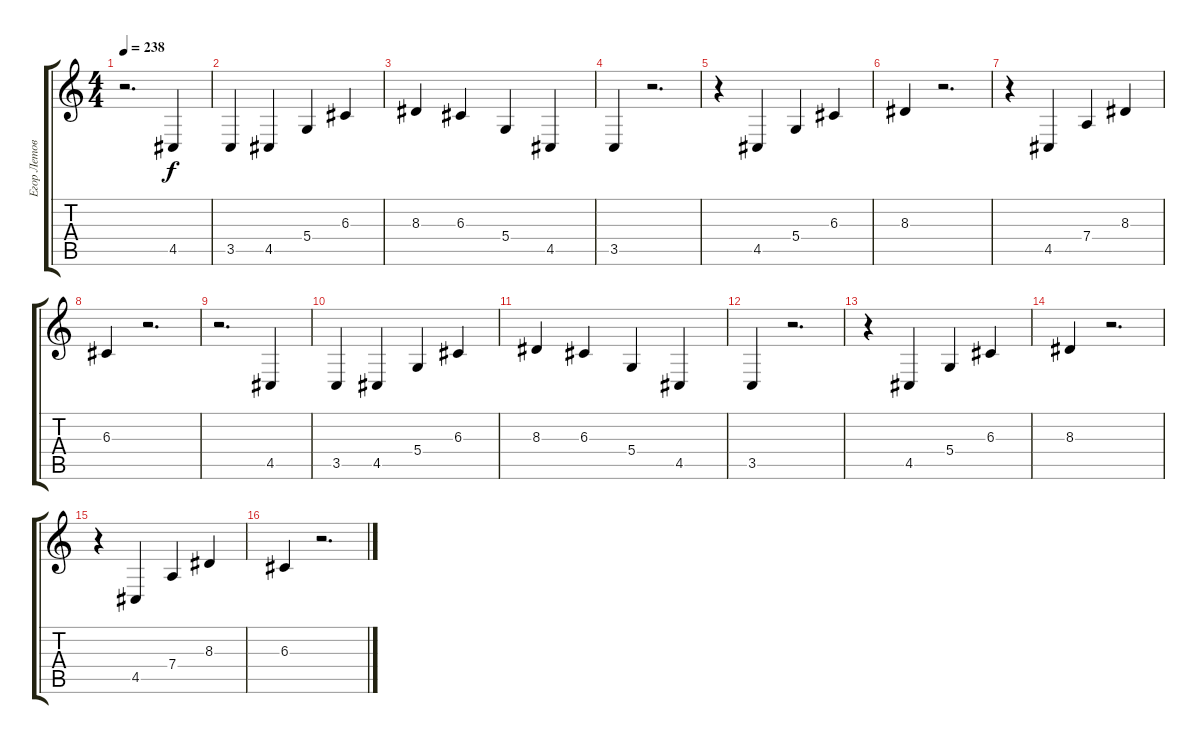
\track ("Егор Летов (Вокал)" "Егор Летов") {instrument tenorsax}
\staff {score tabs}
\tuning (E4 B3 G3 D3 A2 E2) {hide}
\ts (4 4)
\tempo 238
\clef g2
\ks c
r.2{d dy f} 4.5.4 |
3.5.4 4.5.4 5.4.4 6.3.4 |
8.3.4 6.3.4 5.4.4 4.5.4 |
3.5.4 r.2{d} |
r.4 4.5.4 5.4.4 6.3.4 |
8.3.4 r.2{d} |
r.4 4.5.4 7.4.4 8.3.4 |
6.3.4 r.2{d} |
r.2{d} 4.5.4 |
3.5.4 4.5.4 5.4.4 6.3.4 |
8.3.4 6.3.4 5.4.4 4.5.4 |
3.5.4 r.2{d} |
r.4 4.5.4 5.4.4 6.3.4 |
8.3.4 r.2{d} |
r.4 4.5.4 7.4.4 8.3.4 |
6.3.4 r.2{d}
